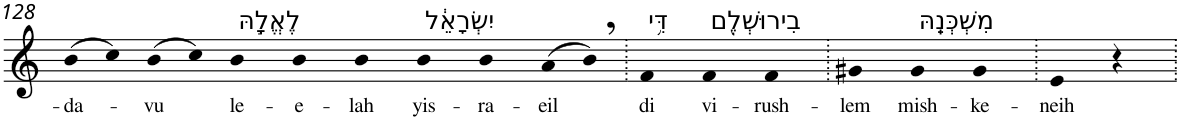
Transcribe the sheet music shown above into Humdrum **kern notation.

**kern	**text
*part1	*part1
*staff1	*staff1
*I"Piano	*
*I'Pno	*
!!LO:PB:g=z
*clefG2	*
*k[]	*
=128	=128
!	!LO:LY:b
(>8b	-da-
8cc)	.
!	!LO:LY:b
(>8b	-vu
8cc)	.
!LO:TX:a:t=לֶאֱלָ֣הּ	!
!	!LO:LY:b
4b	le-
!	!LO:LY:b
4b	-e-
!	!LO:LY:b
4b	-lah
!LO:TX:a:t=יִשְׂרָאֵ֔ל	!
!	!LO:LY:b
4b	yis-
!	!LO:LY:b
4b	-ra-
!	!LO:LY:b
(>8a	-eil
8b,)	.
=129.	=129.
!LO:TX:a:t=דִּ֥י	!
!	!LO:LY:b
4f	di
!LO:TX:a:t=בִירוּשְׁלֶ֖ם	!
!	!LO:LY:b
4f	vi-
!	!LO:LY:b
4f	-rush-
=130.	=130.
!	!LO:LY:b
4g#X	-lem
!LO:TX:a:t=מִשְׁכְּנֵֽהּ	!
!	!LO:LY:b
4g#	mish-
!	!LO:LY:b
4g#	-ke-
=131.	=131.
!	!LO:LY:b
4e	-neih
4r	.
=.	=.
*-	*-
